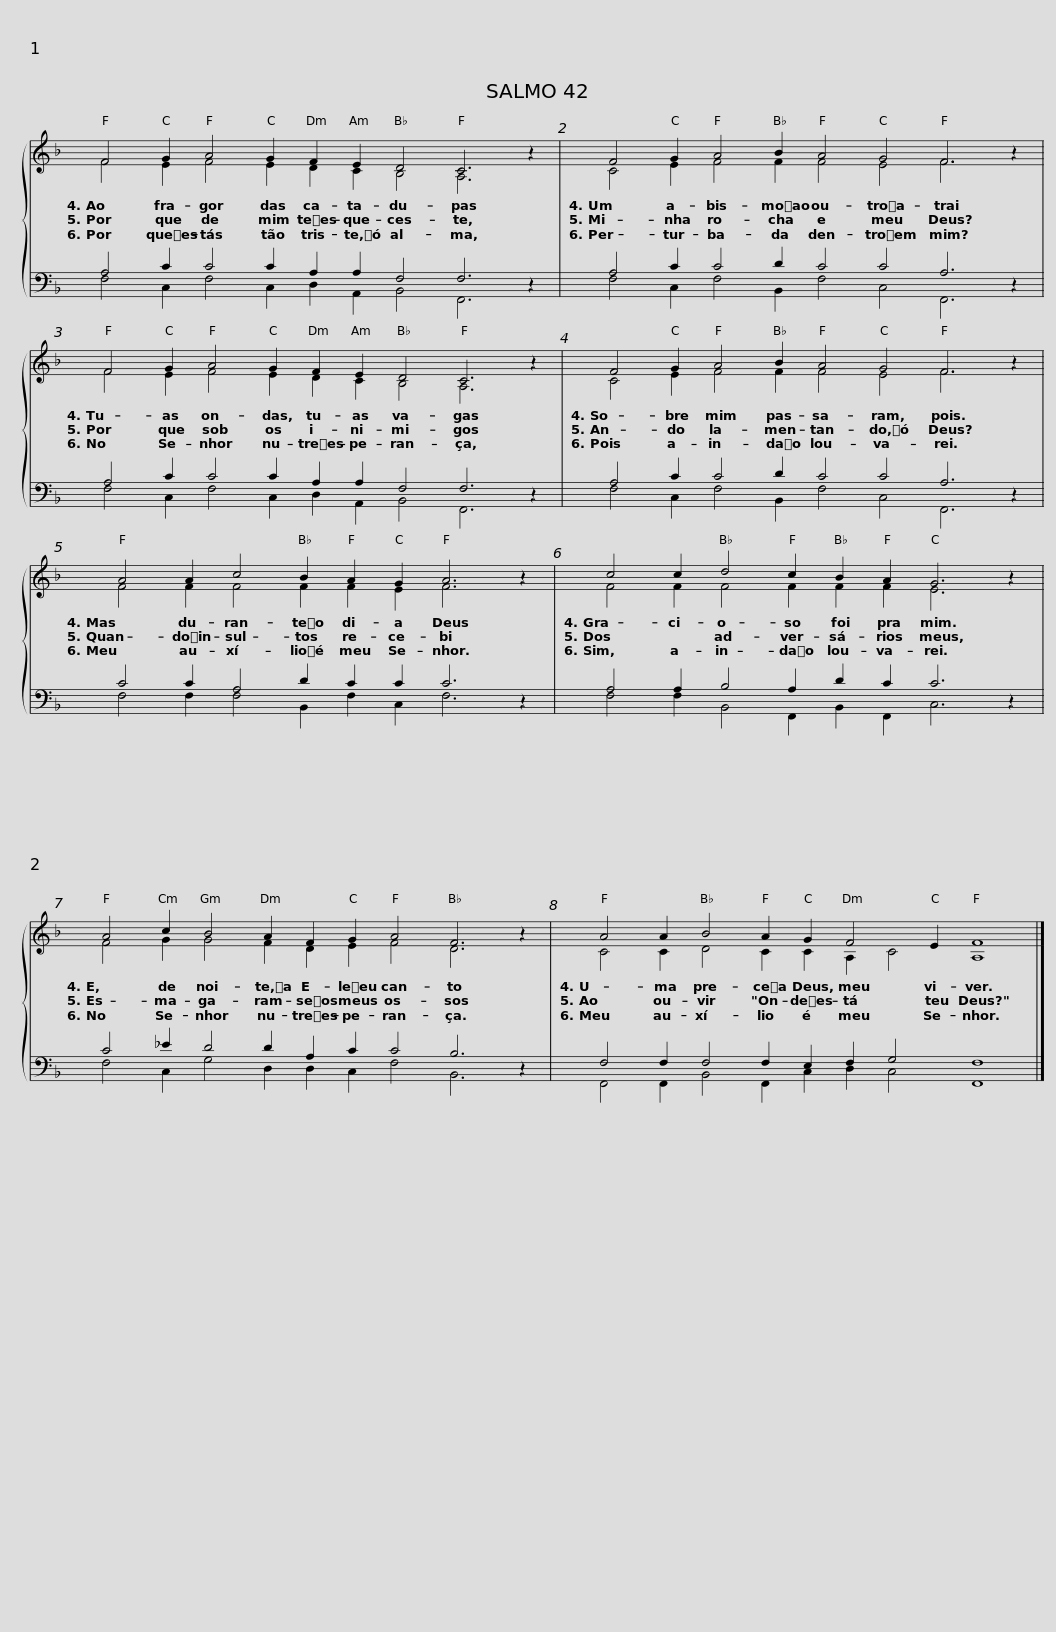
X:1
%%score { ( 1 2 ) | ( 3 4 ) }
L:1/8
M:none
I:linebreak $
K:F
V:1 treble
V:2 treble
V:3 bass
V:4 bass
V:1
 F4 G2 A4 G2 F2 E2 D4 C6 z2 | F4 G2 A4 B2 A4 G4 F6 z2 |$ F4 G2 A4 G2 F2 E2 D4 C6 z2 | F4 G2 A4 B2 A4 G4 F6 z2 |$ A4 A2 c4 B2 A2 G2 A6 z2 | %5
 c4 c2 d4 c2 B2 A2 G6 z2 |$ A4 c2 B4 A2 F2 G2 A4 F6 z2 | A4 A2 B4 A2 G2 F4 E2 F8 |] %8
V:2
 F4 E2 F4 E2 D2 C2 B,4 A,6 x2 | C4 E2 F4 F2 F4 E4 F6 x2 |$ F4 E2 F4 E2 D2 C2 B,4 A,6 x2 | C4 E2 F4 F2 F4 E4 F6 x2 |$ F4 F2 F4 F2 F2 E2 F6 x2 | %5
 F4 F2 F4 F2 F2 F2 E6 x2 |$ F4 G2 G4 F2 D2 E2 F4 D6 x2 | C4 C2 D4 C2 C2 A,2 C4 A,8 |] %8
V:3
 A,4 C2 C4 C2 A,2 A,2 F,4 F,6 z2 | A,4 C2 C4 D2 C4 C4 A,6 z2 |$ A,4 C2 C4 C2 A,2 A,2 F,4 F,6 z2 | A,4 C2 C4 D2 C4 C4 A,6 z2 |$ C4 C2 A,4 D2 C2 C2 C6 z2 | %5
 A,4 A,2 B,4 A,2 D2 C2 C6 z2 |$ C4 _E2 D4 D2 A,2 C2 C4 B,6 z2 | F,4 F,2 F,4 F,2 E,2 F,2 G,4 F,8 |] %8
V:4
 F,4 C,2 F,4 C,2 D,2 A,,2 B,,4 F,,6 x2 | F,4 C,2 F,4 B,,2 F,4 C,4 F,,6 x2 |$ F,4 C,2 F,4 C,2 D,2 A,,2 B,,4 F,,6 x2 | F,4 C,2 F,4 B,,2 F,4 C,4 F,,6 x2 |$ F,4 F,2 F,4 B,,2 F,2 C,2 F,6 x2 | %5
 F,4 F,2 B,,4 F,,2 B,,2 F,,2 C,6 x2 |$ F,4 C,2 G,4 D,2 D,2 C,2 F,4 B,,6 x2 | F,,4 F,,2 B,,4 F,,2 C,2 D,2 C,4 F,,8 |] %8
